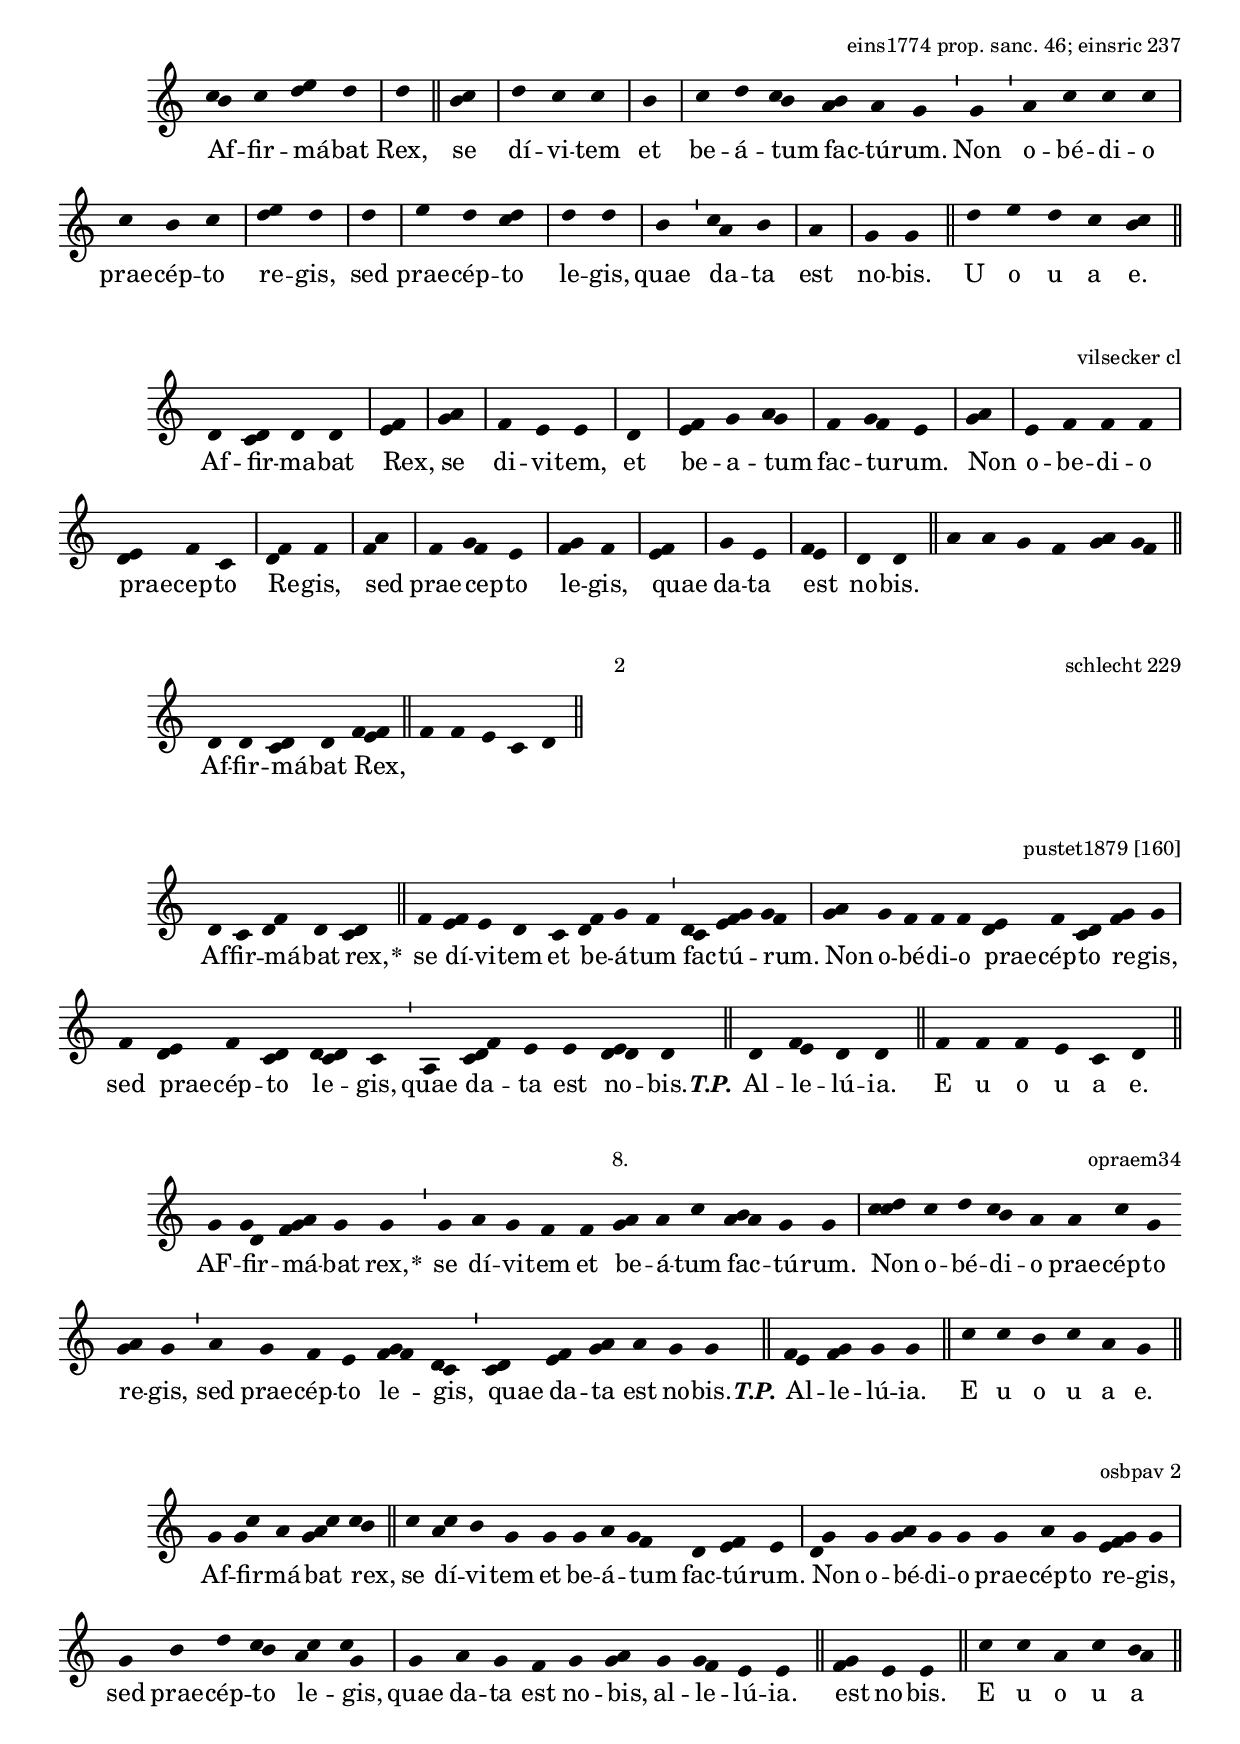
\version "2.19.32"

\include "../lib/synopsis.ily"

\score {
  \transpose c c' {
    \plainchant
    \melisma { c' b } c' \melisma { d' e' } d' \bar "|" d' \bar "||"
    \melisma { b c' } \bar "|" d' c' c' \bar "|" b \bar "|" c' d' \melisma { c' b } \melisma { a b } a g \bar "'"
    g \bar "'" a c' c' c' \bar "|" c' b c' \bar "|" \melisma { d' e' } d' \bar "|"
    d' \bar "|" e' d' \melisma { c' d' } \bar "|" d' d' \bar "|"
    b \bar "'" \melisma { c' a } b \bar "|" a \bar "|" g g \bar "||"
    d' e' d' c' \melisma { b c' } \bar "||"
  }
  \addlyrics {
    Af -- fir -- má -- bat Rex,
    se dí -- vi -- tem et be -- á -- tum
    fac -- tú -- rum.
    Non o -- bé -- di -- o prae -- cép -- to re -- gis,
    sed prae -- cép -- to le -- gis,
    quae da -- ta est no -- bis.
    U o u a e.
  }
  \header {
    fontes = "eins1774 prop. sanc. 46; einsric 237"
  }
}

\score {
  \transpose c c' {
    \plainchant
    d4 \melisma { c d } d d \bar "|" \melisma { e f } \bar "|"
    \melisma { g a } \bar "|" f e e \bar "|" d \bar "|" \melisma { e f } g \melisma { a g } \bar "|"
    f \melisma { g f } e \bar "|"
    \melisma { g a } \bar "|" e f f f \bar "|" \melisma { d e } f c \bar "|" \melisma { d f } f \bar "|"
    \melisma { f a } \bar "|" f \melisma { g f } e \bar "|" \melisma { f g } f \bar "|"
    \melisma { e f } \bar "|" g e \bar "|" \melisma { f e } \bar "|" d d \bar "||"
    a a g f \melisma { g a } \melisma { g f } \bar "||"
  }
  \addlyrics {
    Af -- fir -- ma -- bat Rex,
    se di -- vi -- tem, et be -- a -- tum
    fac -- tu -- rum.
    Non o -- be -- di -- o prae -- cep -- to Re -- gis,
    sed prae -- cep -- to le -- gis,
    quae da -- ta est no -- bis.
  }
  \header {
    fontes = "vilsecker cl"
  }
}

\score {
  \transpose c c' {
    \plainchant
    d4 d \melisma { c d } d \melisma { f e f } \bar "||"

    f f e c d \bar "||"
  }
  \addlyrics {
    Af -- fir -- má -- bat Rex,
  }
  \header {
    annotation = "2"
    fontes = "schlecht 229"
  }
}

\score {
  \transpose c c' {
    \plainchant
    d4 c \melisma{ d f } d \melisma{ c d } \bar "||"
    f \melisma{ e f } e d c \melisma{ d f } g f \bar "'"
    \melisma{ d c } \melisma{ e f g } \melisma{ g f } \bar "|"
    \melisma{ g a } g f f f \melisma{ d e } f \melisma{ c d } \melisma{ f g } g \bar "|"
    f \melisma{ d e } f \melisma{ c d } \melisma{ d c d } c \bar "'"
    a, \melisma{ c d f } e e \melisma{ d e d } d \bar "||"
    d \melisma{ f e } d d \bar "||"
    f f f e c d \bar "||"
  }
  \addlyrics {
    Af -- fir -- má -- bat rex, \set stanza = \markup{"*"}
    se dí -- vi -- tem et be -- á -- tum
    fac -- tú -- rum.
    Non o -- bé -- di -- o prae -- cép -- to re -- gis,
    sed prae -- cép -- to le -- gis,
    quae da -- ta est no -- bis.
    \set stanza = \markup{\italic{T.P.}}
    Al -- le -- lú -- ia.
    E u o u a e.
  }
  \header {
    fontes = "pustet1879 [160]"
  }
}

\score {
  \transpose c c' {
    \plainchant
    g4 \melisma { g d } \melisma { f g a } g \bar "" g \bar "'"
    g \bar "" a g f \bar "" f \bar "" \melisma { g a } a c' \bar "" \melisma { a b a } g g \bar "|"
    \melisma { c' c' d' } \bar "" c' d' \melisma { c' b } a \bar "" a c' g \bar "" \melisma { g a } g \bar "'"
    a \bar "" g f e \bar "" \melisma { f g f } \melisma { d c } \bar "'"
    \melisma { c d } \bar "" \melisma { e f } \melisma { g a } \bar "" a \bar "" g g \bar "||"
    \melisma { f e } \melisma { f g } g g \bar "||"
    c' \bar "" c' \bar "" b \bar "" c' \bar "" a \bar "" g \bar "||"
  }
  \addlyrics {
    AF -- fir -- má -- bat rex, \set stanza = \markup{"*"}
    se dí -- vi -- tem et be -- á -- tum fac -- tú -- rum.
    Non o -- bé -- di -- o prae -- cép -- to re -- gis,
    sed prae -- cép -- to le -- gis,
    quae da -- ta est no -- bis.
    \set stanza = \markup{\italic{T.P.}}
    Al -- le -- lú -- ia.
    E u o u a e.
  }
  \header {
    annotation = "8."
    mode = "8"
    office-part = "antiphona"
    fontes = "opraem34"
  }
}

\score {
  \transpose c c' {
    \plainchant
    g4 \melisma { g c' } a \melisma { g a c' } \melisma { c' b } \bar "||"
    c' \melisma { a c' } b g g g a \melisma { g f } d \melisma { e f } e \bar "|"
    \melisma { d g } g \melisma { g a } g g g a g \melisma { e f g } g \bar "|"
    g b d' \melisma { c' b } \melisma { a c' } \melisma { c' g } \bar "|"
    g a g f g \melisma { g a } g \melisma { g f } e e \bar "||"
    \melisma { f g } e e \bar "||"
    c' c' a c' \melisma { b a } \bar "||"
  }
  \addlyrics {
    Af -- fir -- má -- bat rex,
    se dí -- vi -- tem et be -- á -- tum
    fac -- tú -- rum.
    Non o -- bé -- di -- o prae -- cép -- to re -- gis,
    sed prae -- cép -- to le -- gis,
    quae da -- ta est no -- bis, al -- le -- lú -- ia.
    est no -- bis.
    E u o u a e.
  }
  \header {
    fontes = "osbpav 2"
  }
}

%{
\score {
  \transpose c c' {
    \plainchant

  }
  \addlyrics {

  }
  \header {
    fontes = ""
  }
}
%}